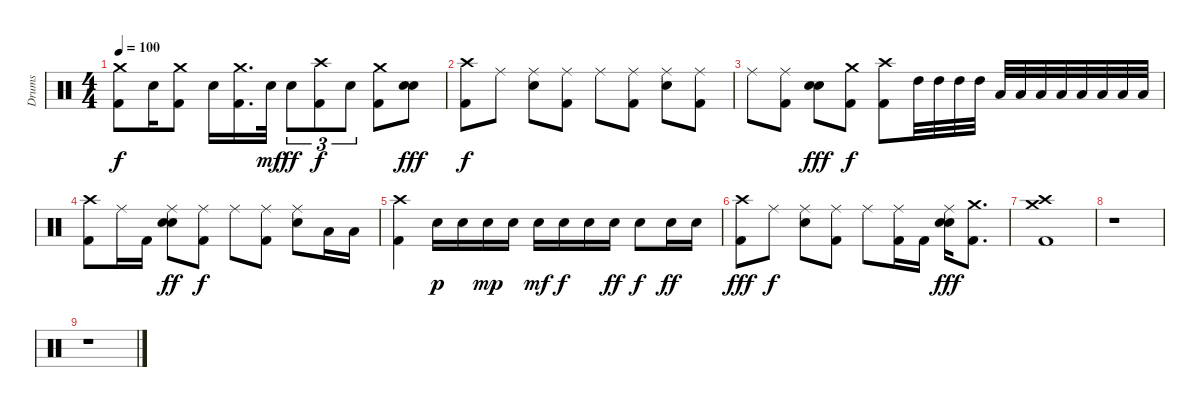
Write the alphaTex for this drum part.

\track ("Drums" "Drums") {solo instrument percussion}
\staff {score}
\articulation defaults
\ts (4 4)
\tempo 100
\clef neutral
\ks c
("Crash medium (hit)" "Kick (hit) 2").8{dy f} "Snare (hit) 2".16 ("Crash medium (hit)" "Kick (hit) 2").8 "Snare (hit) 2".16 ("Crash medium (hit)" "Kick (hit) 2").16{d} "Snare (hit) 2".32{dy mf} "Snare (hit) 2".8{tu (3 2) dy ff} ("Crash high (hit)" "Kick (hit) 2").8{tu (3 2) dy f} "Snare (hit) 2".8{tu (3 2)} ("Crash medium (hit)" "Kick (hit) 2").8 ("Snare (hit) 2" "Snare (hit) 2").8{dy fff} |
("Crash high (hit)" "Kick (hit) 2").8{dy f} "Ride (middle)".8 ("Ride (middle)" "Snare (hit) 2").8 ("Ride (middle)" "Kick (hit) 2").8 "Ride (middle)".8 ("Ride (middle)" "Kick (hit) 2").8 ("Ride (middle)" "Snare (hit) 2").8 ("Kick (hit) 2" "Ride (middle)").8 |
"Ride (middle)".8 ("Ride (middle)" "Kick (hit) 2").8 ("Snare (hit) 2" "Snare (hit) 2").8{dy fff} ("Crash medium (hit)" "Kick (hit) 2").8{dy f} ("Crash high (hit)" "Kick (hit) 2").8 "High Tom (hit)".32 "High Tom (hit)".32 "High Tom (hit)".32 "High Tom (hit)".32 "Low Tom (hit)".32 "Low Tom (hit)".32 "Low Tom (hit)".32 "Low Tom (hit)".32 "Low Floor Tom (hit)".32 "Low Floor Tom (hit)".32 "Low Floor Tom (hit)".32 "Low Floor Tom (hit)".32 |
("Crash high (hit)" "Kick (hit) 2").8 "Ride (middle)".16 "Kick (hit) 2".16 ("Snare (hit) 2" "Ride (middle)" "Snare (hit) 2").8{dy ff} ("Ride (middle)" "Kick (hit) 2").8{dy f} "Ride (middle)".8 ("Ride (middle)" "Kick (hit) 2").8 ("Ride (middle)" "Snare (hit) 2").8 "Low Tom (hit)".16 "Low Tom (hit)".16 |
("Crash high (hit)" "Kick (hit) 2").4 "Snare (hit) 2".16{dy p} "Snare (hit) 2".16 "Snare (hit) 2".16{dy mp} "Snare (hit) 2".16 "Snare (hit) 2".16{dy mf} "Snare (hit) 2".16{dy f} "Snare (hit) 2".16 "Snare (hit) 2".16{dy ff} "Snare (hit) 2".8{dy f} "Snare (hit) 2".16{dy ff} "Snare (hit) 2".16 |
("Crash high (hit)" "Kick (hit) 2").8{dy fff} "Ride (middle)".8{dy f} ("Ride (middle)" "Snare (hit) 2").8 ("Kick (hit) 2" "Ride (middle)").8 "Ride (middle)".8 ("Kick (hit) 2" "Ride (middle)").16 "Kick (hit) 2".16 ("Snare (hit) 2" "Snare (hit) 2" "Ride (middle)").16{dy fff} ("Crash medium (hit)" "Kick (hit) 2").8{d} |
("Crash medium (hit)" "Crash high (hit)" "Kick (hit) 2").1 |
r.1 |
r.1
